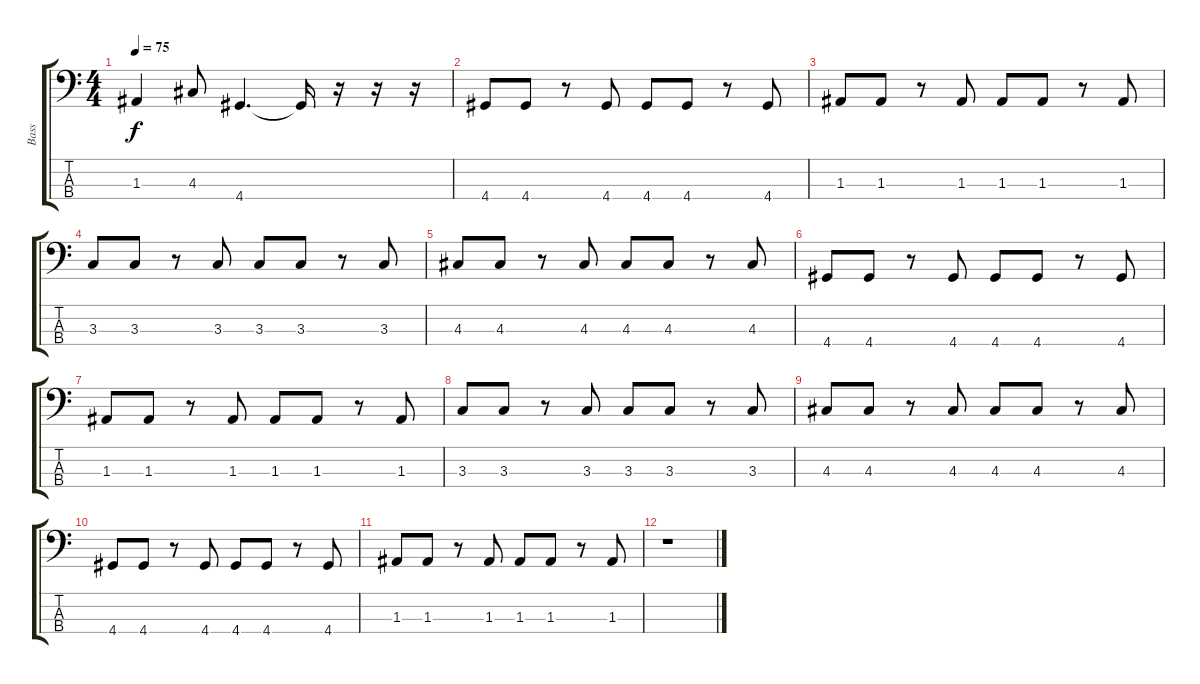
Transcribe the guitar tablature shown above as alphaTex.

\track ("Bass" "Bass") {instrument electricbassfinger}
\staff {score tabs}
\tuning (G2 D2 A1 E1) {hide}
\ts (4 4)
\tempo 75
\clef f4
\ks c
1.3.4{dy f} 4.3.8 4.4.4{d} 4.4{t}.16 r.16 r.16 r.16 |
4.4.8 4.4.8 r.8 4.4.8 4.4.8 4.4.8 r.8 4.4.8 |
1.3.8 1.3.8 r.8 1.3.8 1.3.8 1.3.8 r.8 1.3.8 |
3.3.8 3.3.8 r.8 3.3.8 3.3.8 3.3.8 r.8 3.3.8 |
4.3.8 4.3.8 r.8 4.3.8 4.3.8 4.3.8 r.8 4.3.8 |
4.4.8 4.4.8 r.8 4.4.8 4.4.8 4.4.8 r.8 4.4.8 |
1.3.8 1.3.8 r.8 1.3.8 1.3.8 1.3.8 r.8 1.3.8 |
3.3.8 3.3.8 r.8 3.3.8 3.3.8 3.3.8 r.8 3.3.8 |
4.3.8 4.3.8 r.8 4.3.8 4.3.8 4.3.8 r.8 4.3.8 |
4.4.8 4.4.8 r.8 4.4.8 4.4.8 4.4.8 r.8 4.4.8 |
1.3.8 1.3.8 r.8 1.3.8 1.3.8 1.3.8 r.8 1.3.8 |
r.1
